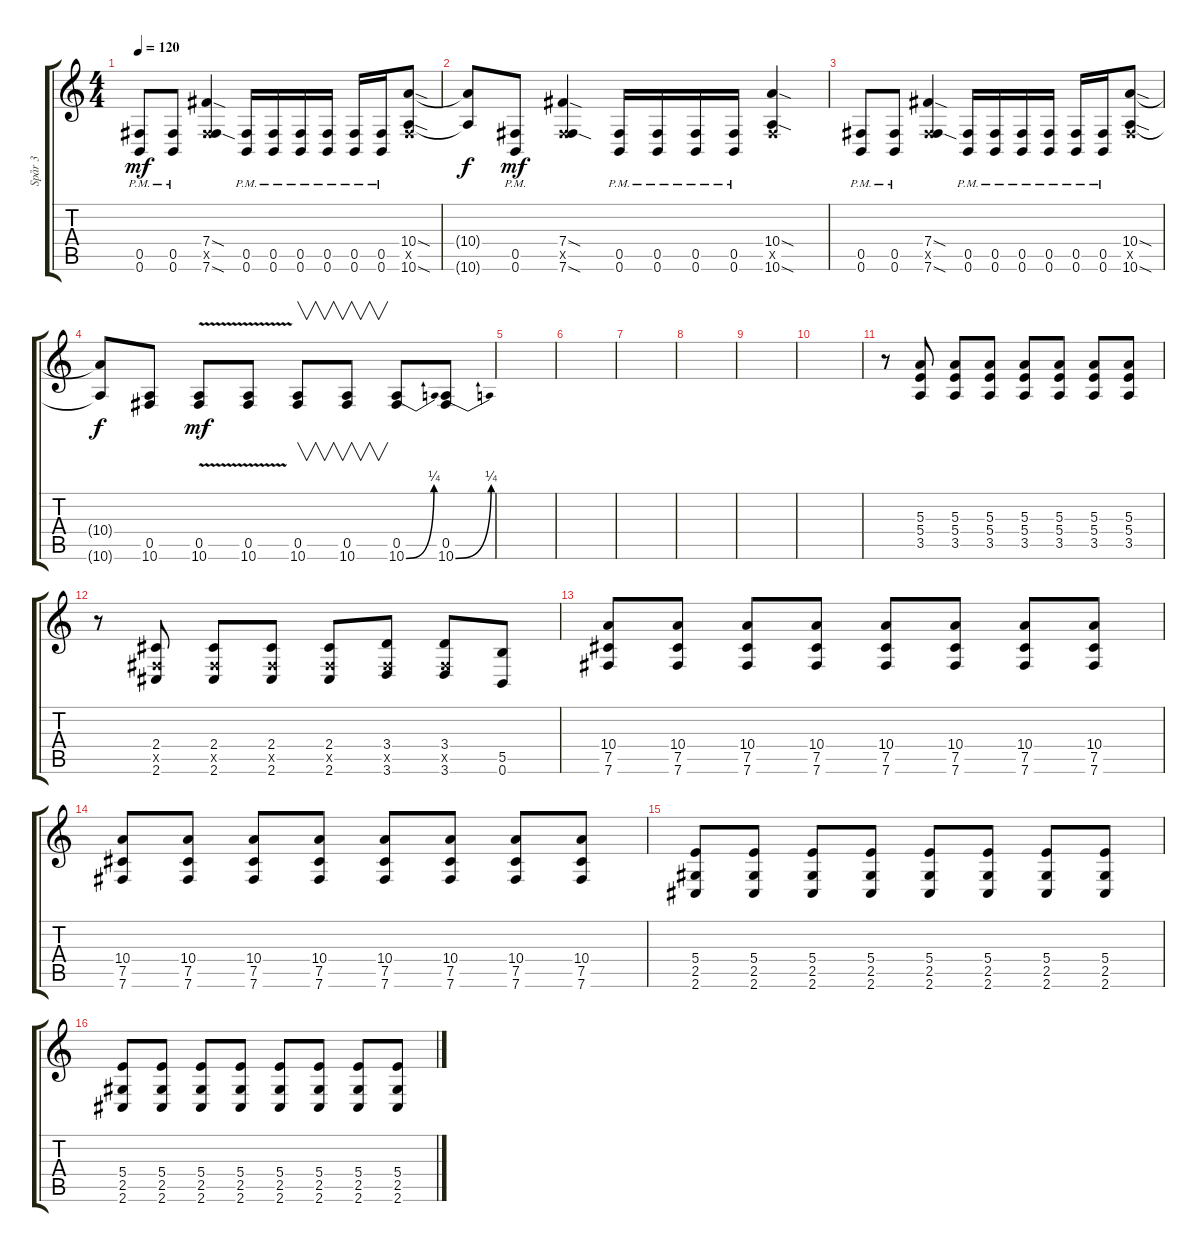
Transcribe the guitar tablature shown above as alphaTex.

\track ("Spår 3" "Spår 3") {instrument distortionguitar}
\staff {score tabs}
\tuning (Db4 Ab3 E3 B2 Gb2 B1) {hide}
\ts (4 4)
\tempo 120
\clef g2
\ks c
(0.5{pm} 0.6{pm}).8{dy mf} (0.5{pm} 0.6{pm}).8 (7.4{sod} 0.5{x} 7.6{sod}).4 (0.5{pm} 0.6{pm}).16 (0.5{pm} 0.6{pm}).16 (0.5{pm} 0.6{pm}).16 (0.5{pm} 0.6{pm}).16 (0.5{pm} 0.6{pm}).16 (0.5{pm} 0.6{pm}).16 (10.4{sod} 0.5{x} 10.6{sod}).8 |
(10.4{t} 10.6{t}).8{dy f} (0.5{pm} 0.6{pm}).8{dy mf} (7.4{sod} 0.5{x} 7.6{sod}).4 (0.5{pm} 0.6{pm}).16 (0.5{pm} 0.6{pm}).16 (0.5{pm} 0.6{pm}).16 (0.5{pm} 0.6{pm}).16 (10.4{sod} 0.5{x} 10.6{sod}).4 |
(0.5{pm} 0.6{pm}).8 (0.5{pm} 0.6{pm}).8 (7.4{sod} 0.5{x} 7.6{sod}).4 (0.5{pm} 0.6{pm}).16 (0.5{pm} 0.6{pm}).16 (0.5{pm} 0.6{pm}).16 (0.5{pm} 0.6{pm}).16 (0.5{pm} 0.6{pm}).16 (0.5{pm} 0.6{pm}).16 (10.4{sod} 0.5{x} 10.6{sod}).8 |
(10.4{t} 10.6{t}).8{dy f} (0.5 10.6).8 (0.5 10.6{v}).8{dy mf} (0.5 10.6{v}).8 (0.5 10.6).8{v} (0.5 10.6).8{v} (0.5 10.6{be (bend 0 0 60 1)}).8 (0.5 10.6{be (bend 0 0 60 1)}).8 |
|
|
|
|
|
|
r.8{volume 13} (5.3 5.4 3.5).8 (5.3 5.4 3.5).8 (5.3 5.4 3.5).8 (5.3 5.4 3.5).8 (5.3 5.4 3.5).8 (5.3 5.4 3.5).8 (5.3 5.4 3.5).8 |
r.8 (2.4 0.5{x} 2.6).8 (2.4 0.5{x} 2.6).8 (2.4 0.5{x} 2.6).8 (2.4 0.5{x} 2.6).8 (3.4 0.5{x} 3.6).8 (3.4 0.5{x} 3.6).8 (5.5 0.6).8 |
(10.4 7.5 7.6).8 (10.4 7.5 7.6).8 (10.4 7.5 7.6).8 (10.4 7.5 7.6).8 (10.4 7.5 7.6).8 (10.4 7.5 7.6).8 (10.4 7.5 7.6).8 (10.4 7.5 7.6).8 |
(10.4 7.5 7.6).8 (10.4 7.5 7.6).8 (10.4 7.5 7.6).8 (10.4 7.5 7.6).8 (10.4 7.5 7.6).8 (10.4 7.5 7.6).8 (10.4 7.5 7.6).8 (10.4 7.5 7.6).8 |
(5.4 2.5 2.6).8 (5.4 2.5 2.6).8 (5.4 2.5 2.6).8 (5.4 2.5 2.6).8 (5.4 2.5 2.6).8 (5.4 2.5 2.6).8 (5.4 2.5 2.6).8 (5.4 2.5 2.6).8 |
(5.4 2.5 2.6).8 (5.4 2.5 2.6).8 (5.4 2.5 2.6).8 (5.4 2.5 2.6).8 (5.4 2.5 2.6).8 (5.4 2.5 2.6).8 (5.4 2.5 2.6).8 (5.4 2.5 2.6).8
